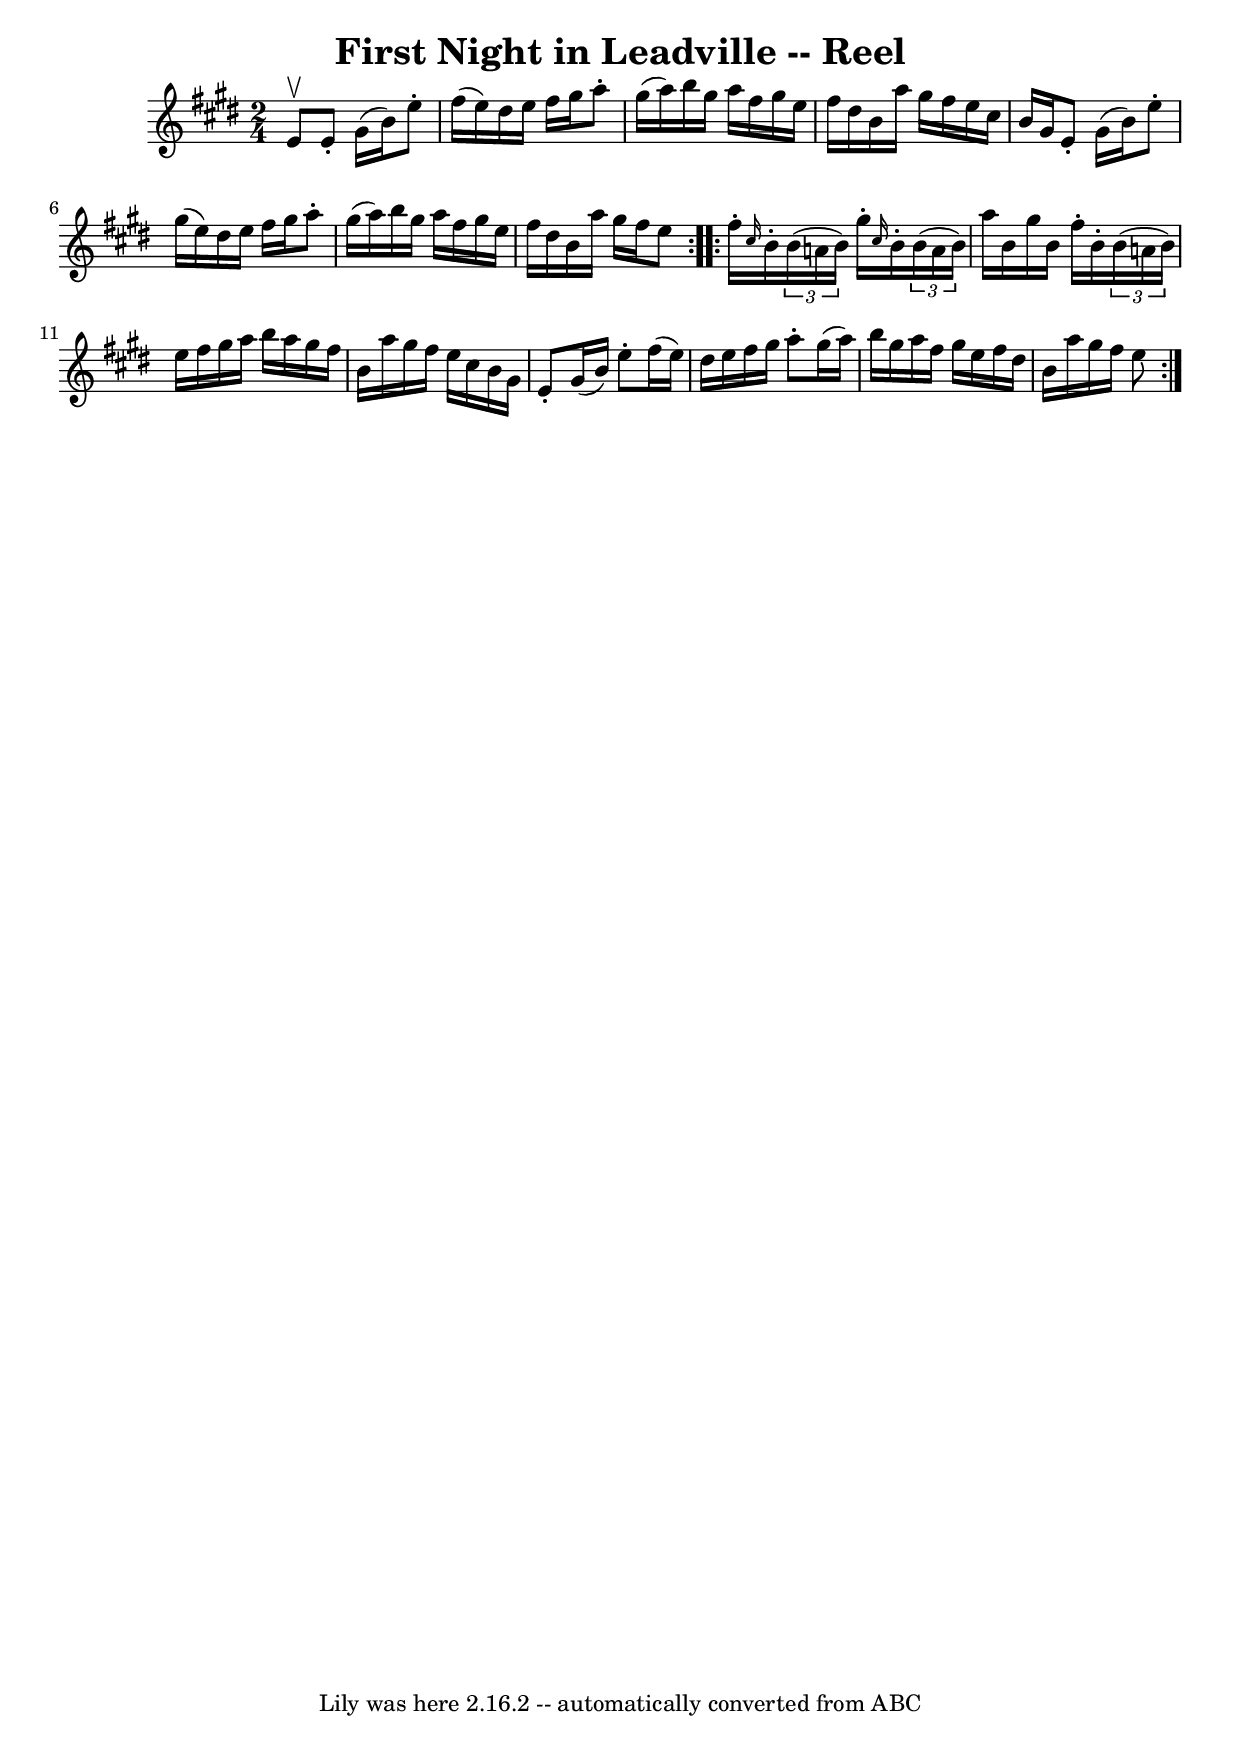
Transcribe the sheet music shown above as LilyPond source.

\version "2.16.2"
\include "Mammoth.ily"
\header {
  %% book = "Ryan's Mammoth Collection"
  crossRefNumber = "1"
  footnotes = "\\\\164\\\\I suspect the neutrals in the second part should be sharps"
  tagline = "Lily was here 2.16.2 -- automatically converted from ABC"
  title = "First Night in Leadville -- Reel"

}
voicedefault =  {



  \repeat volta 2 {

    \time 2/4 
    \key e \major
    e'8^\upbow |
    e'8-. gis'16 (b'16) 
    e''8-. fis''16 (e''16)   |
    dis''16 e''16 fis''16    
    gis''16 a''8-. gis''16 (a''16)   |
    b''16 gis''16    
    a''16 fis''16 gis''16 e''16 fis''16 dis''16    |
    b'16   
    a''16 gis''16 fis''16 e''16 cis''16 b'16 gis'16    |
    
    e'8-. gis'16 (b'16) e''8-. gis''16 (e''16)   |
    
    dis''16 e''16 fis''16 gis''16 a''8-. gis''16 (a''16)    |
    b''16 gis''16 a''16 fis''16 gis''16 e''16 fis''16  
    dis''16    |
    b'16 a''16 gis''16 fis''16 e''8  

  } 
  \repeat volta 2 {
    fis''16-. \grace { cis''16  
		      } b'16-.   
    \times 2/3 { b'16 (a'!16 b'16) 
	       } gis''16-. \grace { cis''16  
				   } 
    b'16-.   \times 2/3 { b'16 (a'16 b'16) 
			 }   |
    a''16    
    b'16 gis''16 b'16 fis''16-. b'16-.   \times 2/3 { b'16 (a'!16 
							b'16) 
						      }   |
    e''16 fis''16 gis''16 a''16 b''16    
    a''16 gis''16 fis''16    |
    b'16 a''16 gis''16 fis''16   
    e''16 cis''16 b'16 gis'16    |
    e'8-. gis'16 (b'16) e''8-. fis''16 (e''16)   |
    dis''16 e''16 fis''16   
    gis''16 a''8-. gis''16 (a''16)   |
    b''16 gis''16    
    a''16 fis''16 gis''16 e''16 fis''16 dis''16    |
    b'16   
    a''16 gis''16 fis''16 e''8  
  }   

}

\score{
  <<

    \context Staff="default"
    {
      \voicedefault 
      
    }

  >>
  \layout {
    
  }
  \midi {
  }

}
